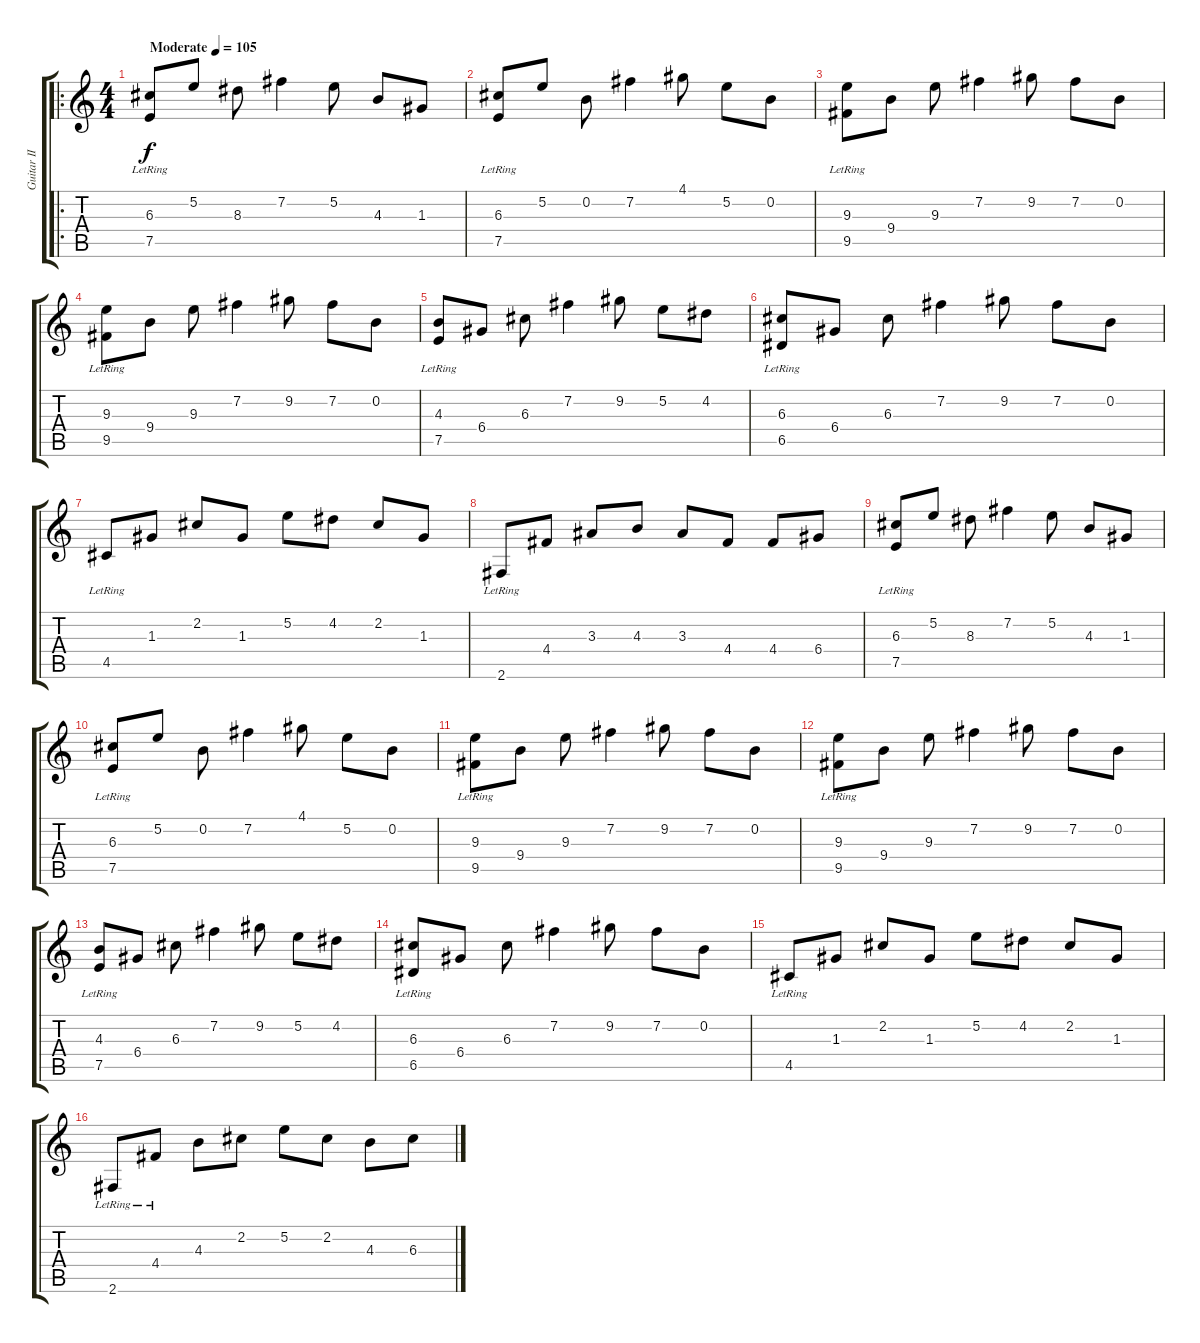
\track ("Guitar II" "Guitar II") {instrument electricguitarjazz}
\staff {score tabs}
\tuning (E4 B3 G3 D3 A2 E2) {hide}
\ro
\ts (4 4)
\tempo (105 "Moderate")
\clef g2
\ks c
(6.3 7.5{lr}).8{dy f instrument electricguitarjazz} 5.2.8 8.3.8 7.2.4 5.2.8 4.3.8 1.3.8 |
(6.3 7.5{lr}).8 5.2.8 0.2.8 7.2.4 4.1.8 5.2.8 0.2.8 |
(9.3 9.5{lr}).8 9.4.8 9.3.8 7.2.4 9.2.8 7.2.8 0.2.8 |
(9.3 9.5{lr}).8 9.4.8 9.3.8 7.2.4 9.2.8 7.2.8 0.2.8 |
(4.3 7.5{lr}).8 6.4.8 6.3.8 7.2.4 9.2.8 5.2.8 4.2.8 |
(6.3 6.5{lr}).8 6.4.8 6.3.8 7.2.4 9.2.8 7.2.8 0.2.8 |
4.5{lr}.8 1.3.8 2.2.8 1.3.8 5.2.8 4.2.8 2.2.8 1.3.8 |
2.6{lr}.8 4.4.8 3.3.8 4.3.8 3.3.8 4.4.8 4.4.8 6.4.8 |
(6.3 7.5{lr}).8 5.2.8 8.3.8 7.2.4 5.2.8 4.3.8 1.3.8 |
(6.3 7.5{lr}).8 5.2.8 0.2.8 7.2.4 4.1.8 5.2.8 0.2.8 |
(9.3 9.5{lr}).8 9.4.8 9.3.8 7.2.4 9.2.8 7.2.8 0.2.8 |
(9.3 9.5{lr}).8 9.4.8 9.3.8 7.2.4 9.2.8 7.2.8 0.2.8 |
(4.3 7.5{lr}).8 6.4.8 6.3.8 7.2.4 9.2.8 5.2.8 4.2.8 |
(6.3 6.5{lr}).8 6.4.8 6.3.8 7.2.4 9.2.8 7.2.8 0.2.8 |
4.5{lr}.8 1.3.8 2.2.8 1.3.8 5.2.8 4.2.8 2.2.8 1.3.8 |
2.6{lr}.8 4.4{lr}.8 4.3.8 2.2.8 5.2.8 2.2.8 4.3.8 6.3.8
